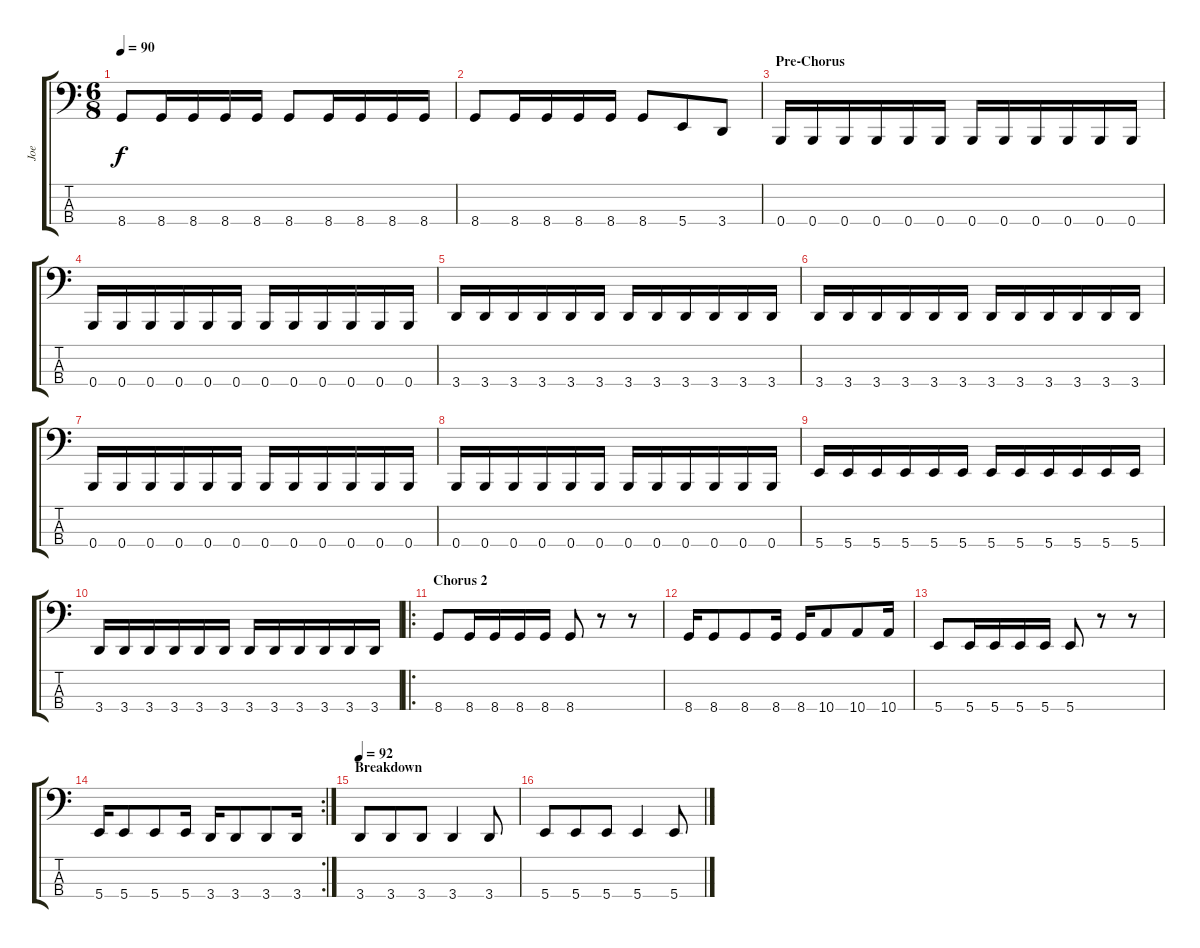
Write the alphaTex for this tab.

\track ("Joe" "Joe") {instrument electricbassfinger}
\staff {score tabs}
\tuning (E2 B1 Gb1 B0) {hide}
\ts (6 8)
\tempo 90
\clef f4
\ks c
8.4.8{dy f} 8.4.16 8.4.16 8.4.16 8.4.16 8.4.8 8.4.16 8.4.16 8.4.16 8.4.16 |
8.4.8 8.4.16 8.4.16 8.4.16 8.4.16 8.4.8 5.4.8 3.4.8 |
\section ("" "Pre-Chorus")
0.4.16 0.4.16 0.4.16 0.4.16 0.4.16 0.4.16 0.4.16 0.4.16 0.4.16 0.4.16 0.4.16 0.4.16 |
0.4.16 0.4.16 0.4.16 0.4.16 0.4.16 0.4.16 0.4.16 0.4.16 0.4.16 0.4.16 0.4.16 0.4.16 |
3.4.16 3.4.16 3.4.16 3.4.16 3.4.16 3.4.16 3.4.16 3.4.16 3.4.16 3.4.16 3.4.16 3.4.16 |
3.4.16 3.4.16 3.4.16 3.4.16 3.4.16 3.4.16 3.4.16 3.4.16 3.4.16 3.4.16 3.4.16 3.4.16 |
0.4.16 0.4.16 0.4.16 0.4.16 0.4.16 0.4.16 0.4.16 0.4.16 0.4.16 0.4.16 0.4.16 0.4.16 |
0.4.16 0.4.16 0.4.16 0.4.16 0.4.16 0.4.16 0.4.16 0.4.16 0.4.16 0.4.16 0.4.16 0.4.16 |
5.4.16 5.4.16 5.4.16 5.4.16 5.4.16 5.4.16 5.4.16 5.4.16 5.4.16 5.4.16 5.4.16 5.4.16 |
3.4.16 3.4.16 3.4.16 3.4.16 3.4.16 3.4.16 3.4.16 3.4.16 3.4.16 3.4.16 3.4.16 3.4.16 |
\ro
\section ("" "Chorus 2")
8.4.8 8.4.16 8.4.16 8.4.16 8.4.16 8.4.8 r.8 r.8 |
8.4.16 8.4.8 8.4.8 8.4.16 8.4.16 10.4.8 10.4.8 10.4.16 |
5.4.8 5.4.16 5.4.16 5.4.16 5.4.16 5.4.8 r.8 r.8 |
\rc 2
5.4.16 5.4.8 5.4.8 5.4.16 3.4.16 3.4.8 3.4.8 3.4.16 |
\section ("" "Breakdown")
\tempo 92
3.4.8 3.4.8 3.4.8 3.4.4 3.4.8 |
5.4.8 5.4.8 5.4.8 5.4.4 5.4.8
